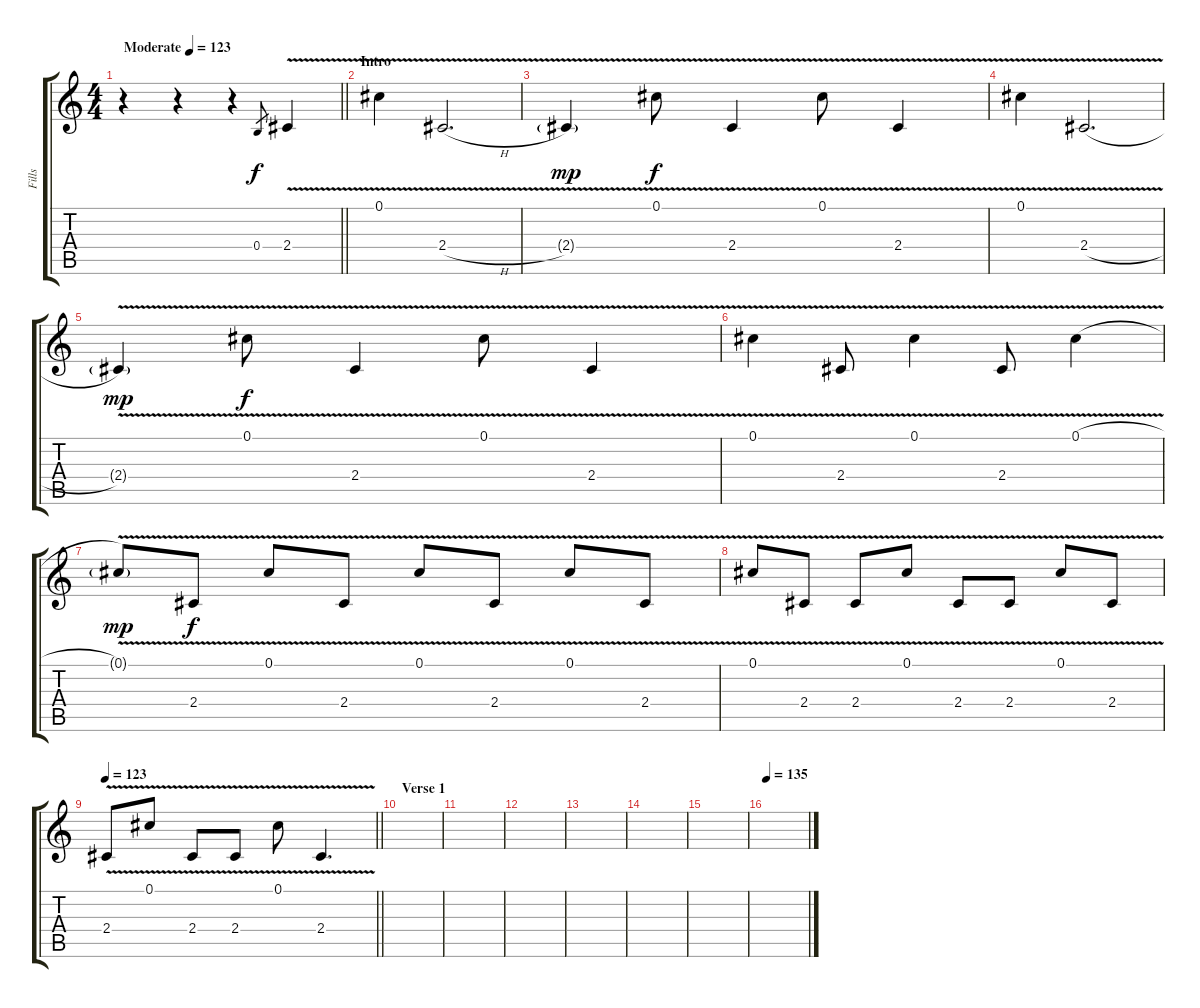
\track ("Fills" "Fills") {instrument distortionguitar}
\staff {score tabs}
\tuning (Db4 Ab3 E3 B2 Gb2 Db2) {hide}
\ts (4 4)
\tempo (123 "Moderate")
\tempo 117
\tempo (123 "Moderate")
\clef g2
\barLineRight lightlight
\ks c
r.4{dy f instrument distortionguitar} r.4 r.4 0.4.8{gr} 2.4{v}.4 |
\section ("" "Intro")
0.1{v}.4 2.4{v h}.2{d} |
2.4{v g}.4{dy mp} 0.1{v}.8{dy f} 2.4{v}.4 0.1{v}.8 2.4{v}.4 |
0.1{v}.4 2.4{v h}.2{d} |
2.4{v g}.4{dy mp} 0.1{v}.8{dy f} 2.4{v}.4 0.1{v}.8 2.4{v}.4 |
0.1{v}.4 2.4{v}.8 0.1{v}.4 2.4{v}.8 0.1{v h}.4 |
0.1{v g}.8{dy mp} 2.4{v}.8{dy f} 0.1{v}.8 2.4{v}.8 0.1{v}.8 2.4{v}.8 0.1{v}.8 2.4{v}.8 |
0.1{v}.8 2.4{v}.8 2.4{v}.8 0.1{v}.8 2.4{v}.8 2.4{v}.8 0.1{v}.8 2.4{v}.8 |
\tempo 123
\barLineRight lightlight
2.4{v}.8 0.1{v}.8 2.4{v}.8 2.4{v}.8 0.1{v}.8 2.4{v}.4{d} |
\section ("" "Verse 1")
|
|
|
|
|
|
\tempo 135
